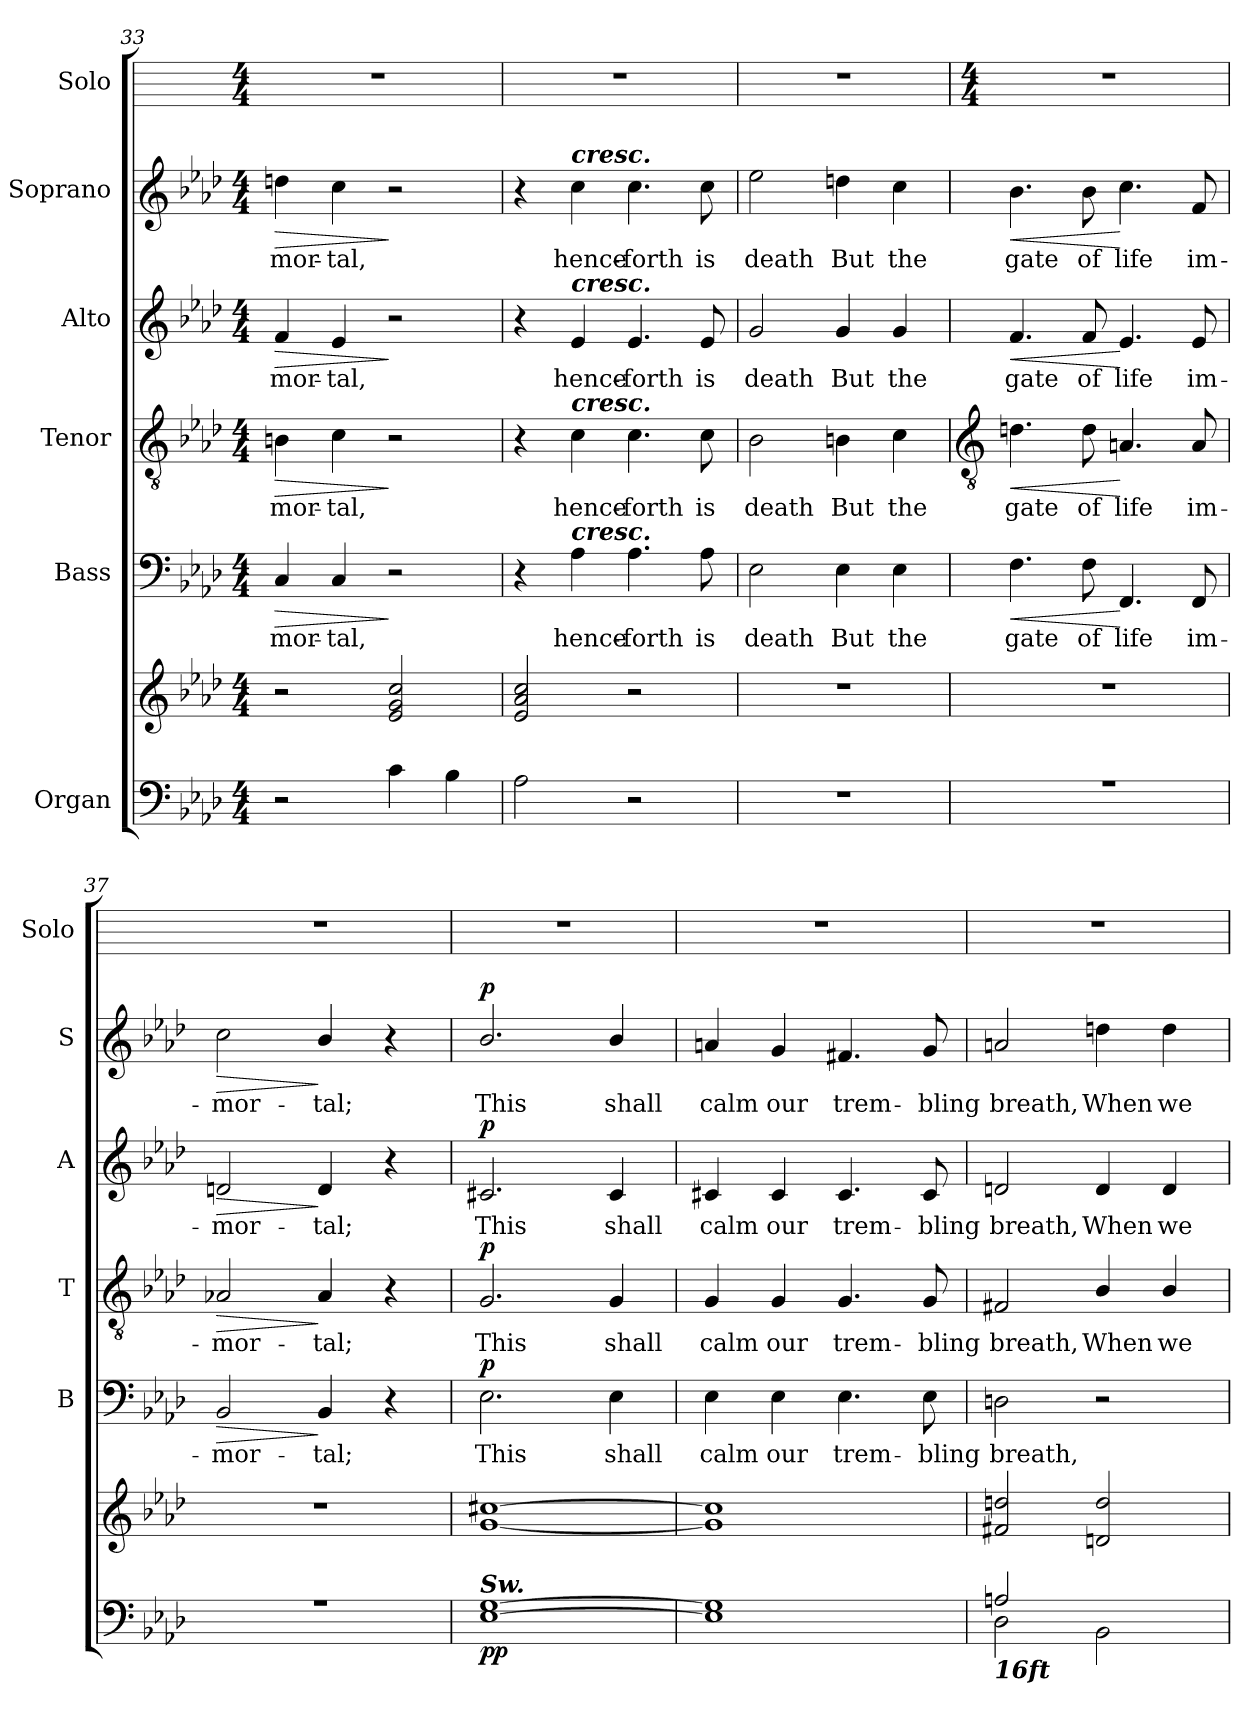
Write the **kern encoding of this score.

**kern	**kern	**dynam	**kern	**text	**dynam	**kern	**text	**dynam	**kern	**text	**dynam	**kern	**text	**dynam	**kern
*part6	*part6	*part6	*part5	*part5	*part5	*part4	*part4	*part4	*part3	*part3	*part3	*part2	*part2	*part2	*part1
*staff7	*staff6	*staff6/7	*staff5	*staff5	*staff5	*staff4	*staff4	*staff4	*staff3	*staff3	*staff3	*staff2	*staff2	*staff2	*staff1
*I"Organ	*	*	*I"Bass	*	*	*I"Tenor	*	*	*I"Alto	*	*	*I"Soprano	*	*	*I"Solo
*	*	*	*I'B	*	*	*I'T	*	*	*I'A	*	*	*I'S	*	*	*I'Solo
*clefF4	*clefG2	*	*clefF4	*	*	*clefGv2	*	*	*clefG2	*	*	*clefG2	*	*	*
*k[b-e-a-d-]	*k[b-e-a-d-]	*	*k[b-e-a-d-]	*	*	*k[b-e-a-d-]	*	*	*k[b-e-a-d-]	*	*	*k[b-e-a-d-]	*	*	*
*A-:	*A-:	*	*A-:	*	*	*A-:	*	*	*A-:	*	*	*A-:	*	*	*
*M4/4	*M4/4	*	*M4/4	*	*	*M4/4	*	*	*M4/4	*	*	*M4/4	*	*	*M4/4
=33	=33	=33	=33	=33	=33	=33	=33	=33	=33	=33	=33	=33	=33	=33	=33
!	!	!	!	!LO:LY:b	!LO:HP:b	!	!LO:LY:b	!LO:HP:b	!	!LO:LY:b	!LO:HP:b	!	!LO:LY:b	!LO:HP:b	!
2r	2r	.	4C	-mor-	>	4Bn	-mor-	>	4f	-mor-	>	4ddn	-mor-	>	1r
!	!	!	!	!LO:LY:b	!	!	!LO:LY:b	!	!	!LO:LY:b	!	!	!LO:LY:b	!	!
.	.	.	4C	-tal,	.	4c	-tal,	.	4e-	-tal,	.	4cc	-tal,	.	.
4c	2e- 2g 2cc	.	2r	.	]	2r	.	]	2r	.	]	2r	.	]	.
4B-	.	.	.	.	.	.	.	.	.	.	.	.	.	.	.
=34	=34	=34	=34	=34	=34	=34	=34	=34	=34	=34	=34	=34	=34	=34	=34
2A-	2e- 2a- 2cc	.	4r	.	.	4r	.	.	4r	.	.	4r	.	.	1r
!	!	!	!	!	!	!	!	!	!	!	!	!LO:TX:a:Bi:t=cresc.	!	!	!
!	!	!	!	!	!	!	!	!	!LO:TX:a:Bi:t=cresc.	!	!	!	!	!	!
!	!	!	!	!	!	!LO:TX:a:Bi:t=cresc.	!	!	!	!	!	!	!	!	!
!	!	!	!LO:TX:a:Bi:t=cresc.	!	!	!	!	!	!	!	!	!	!	!	!
!	!	!	!	!LO:LY:b	!	!	!LO:LY:b	!	!	!LO:LY:b	!	!	!LO:LY:b	!	!
.	.	.	4A-	hence-	.	4c	hence-	.	4e-	hence-	.	4cc	hence-	.	.
!	!	!	!	!LO:LY:b	!	!	!LO:LY:b	!	!	!LO:LY:b	!	!	!LO:LY:b	!	!
2r	2r	.	4.A-	-forth	.	4.c	-forth	.	4.e-	-forth	.	4.cc	-forth	.	.
!	!	!	!	!LO:LY:b	!	!	!LO:LY:b	!	!	!LO:LY:b	!	!	!LO:LY:b	!	!
.	.	.	8A-	is	.	8c	is	.	8e-	is	.	8cc	is	.	.
=35	=35	=35	=35	=35	=35	=35	=35	=35	=35	=35	=35	=35	=35	=35	=35
!	!	!	!	!LO:LY:b	!	!	!LO:LY:b	!	!	!LO:LY:b	!	!	!LO:LY:b	!	!
1r	1r	.	2E-	death	.	2B-	death	.	2g	death	.	2ee-	death	.	1r
!	!	!	!	!LO:LY:b	!	!	!LO:LY:b	!	!	!LO:LY:b	!	!	!LO:LY:b	!	!
.	.	.	4E-	But	.	4Bn	But	.	4g	But	.	4ddn	But	.	.
!	!	!	!	!LO:LY:b	!	!	!LO:LY:b	!	!	!LO:LY:b	!	!	!LO:LY:b	!	!
.	.	.	4E-	the	.	4c	the	.	4g	the	.	4cc	the	.	.
!!LO:LB:g=z
=36	=36	=36	=36	=36	=36	=36	=36	=36	=36	=36	=36	=36	=36	=36	=36
*	*	*	*	*	*	*clefGv2	*	*	*	*	*	*	*	*	*
*	*	*	*	*	*	*	*	*	*	*	*	*	*	*	*M4/4
*^	*	*	*	*	*	*	*	*	*	*	*	*	*	*	*
!	!	!	!	!	!LO:LY:b	!LO:HP:b	!	!LO:LY:b	!LO:HP:b	!	!LO:LY:b	!LO:HP:b	!	!LO:LY:b	!LO:HP:b	!
1r	1ryy	1r	.	4.F	gate	<	4.dn	gate	<	4.f	gate	<	4.b-	gate	<	1r
!	!	!	!	!	!LO:LY:b	!	!	!LO:LY:b	!	!	!LO:LY:b	!	!	!LO:LY:b	!	!
.	.	.	.	8F	of	.	8d	of	.	8f	of	.	8b-	of	.	.
!	!	!	!	!	!LO:LY:b	!	!	!LO:LY:b	!	!	!LO:LY:b	!	!	!LO:LY:b	!	!
.	.	.	.	4.FF	life	[	4.An	life	[	4.e-	life	[	4.cc	life	[	.
!	!	!	!	!	!LO:LY:b	!	!	!LO:LY:b	!	!	!LO:LY:b	!	!	!LO:LY:b	!	!
.	.	.	.	8FF	im-	.	8A	im-	.	8e-	im-	.	8f	im-	.	.
=37	=37	=37	=37	=37	=37	=37	=37	=37	=37	=37	=37	=37	=37	=37	=37	=37
!	!	!	!	!	!LO:LY:b	!LO:HP:b	!	!LO:LY:b	!LO:HP:b	!	!LO:LY:b	!LO:HP:b	!	!LO:LY:b	!LO:HP:b	!
1r	1ryy	1r	.	2BB-	-mor-	>	2A-X	-mor-	>	2dn	-mor-	>	2cc	-mor-	>	1r
!	!	!	!	!	!LO:LY:b	!	!	!LO:LY:b	!	!	!LO:LY:b	!	!	!LO:LY:b	!	!
.	.	.	.	4BB-/	-tal;	]	4A-/	-tal;	]	4d/	-tal;	]	4b-/	-tal;	]	.
.	.	.	.	4r	.	.	4r	.	.	4r	.	.	4r	.	.	.
=38	=38	=38	=38	=38	=38	=38	=38	=38	=38	=38	=38	=38	=38	=38	=38	=38
!LO:TX:a:Bi:t=Sw.	!	!	!	!	!	!	!	!	!	!	!	!	!	!	!	!
!	!	!	!LO:DY:b=2	!	!LO:LY:b	!	!	!LO:LY:b	!	!	!LO:LY:b	!	!	!LO:LY:b	!	!
!	!	!	!LO:DY:n=1:b	!	!	!LO:DY:b	!	!	!LO:DY:b	!	!	!LO:DY:b	!	!	!LO:DY:b	!
[1E-/ [1G/	1ryy	[1g [1cc#X	p p	2.E-\	This	p	2.G/	This	p	2.c#X/	This	p	2.b-/	This	p	1r
!	!	!	!	!	!LO:LY:b	!	!	!LO:LY:b	!	!	!LO:LY:b	!	!	!LO:LY:b	!	!
.	.	.	.	4E-\	shall	.	4G/	shall	.	4c#/	shall	.	4b-/	shall	.	.
=39	=39	=39	=39	=39	=39	=39	=39	=39	=39	=39	=39	=39	=39	=39	=39	=39
!	!	!	!	!	!LO:LY:b	!	!	!LO:LY:b	!	!	!LO:LY:b	!	!	!LO:LY:b	!	!
1E-/] 1G/]	1ryy	1g] 1cc#]	.	4E-	calm	.	4G	calm	.	4c#X	calm	.	4an	calm	.	1r
!	!	!	!	!	!LO:LY:b	!	!	!LO:LY:b	!	!	!LO:LY:b	!	!	!LO:LY:b	!	!
.	.	.	.	4E-	our	.	4G	our	.	4c#	our	.	4g	our	.	.
!	!	!	!	!	!LO:LY:b	!	!	!LO:LY:b	!	!	!LO:LY:b	!	!	!LO:LY:b	!	!
.	.	.	.	4.E-	trem-	.	4.G	trem-	.	4.c#	trem-	.	4.f#X	trem-	.	.
!	!	!	!	!	!LO:LY:b	!	!	!LO:LY:b	!	!	!LO:LY:b	!	!	!LO:LY:b	!	!
.	.	.	.	8E-	-bling	.	8G	-bling	.	8c#	-bling	.	8g	-bling	.	.
=40	=40	=40	=40	=40	=40	=40	=40	=40	=40	=40	=40	=40	=40	=40	=40	=40
!LO:TX:b:Bi:t=16ft	!	!	!	!	!	!	!	!	!	!	!	!	!	!	!	!
!	!	!	!	!	!LO:LY:b	!	!	!LO:LY:b	!	!	!LO:LY:b	!	!	!LO:LY:b	!	!
2An/	2D-\	2f#X 2ddn	.	2Dn	breath,	.	2F#X	breath,	.	2dn	breath,	.	2an	breath,	.	1r
!	!	!	!	!	!	!	!	!LO:LY:b	!	!	!LO:LY:b	!	!	!LO:LY:b	!	!
2ryy	2BB-\	2dn 2dd	.	2r	.	.	4B-/	When	.	4d	When	.	4ddn	When	.	.
!	!	!	!	!	!	!	!	!LO:LY:b	!	!	!LO:LY:b	!	!	!LO:LY:b	!	!
.	.	.	.	.	.	.	4B-/	we	.	4d	we	.	4dd	we	.	.
*v	*v	*	*	*	*	*	*	*	*	*	*	*	*	*	*	*
=	=	=	=	=	=	=	=	=	=	=	=	=	=	=	=
*-	*-	*-	*-	*-	*-	*-	*-	*-	*-	*-	*-	*-	*-	*-	*-
